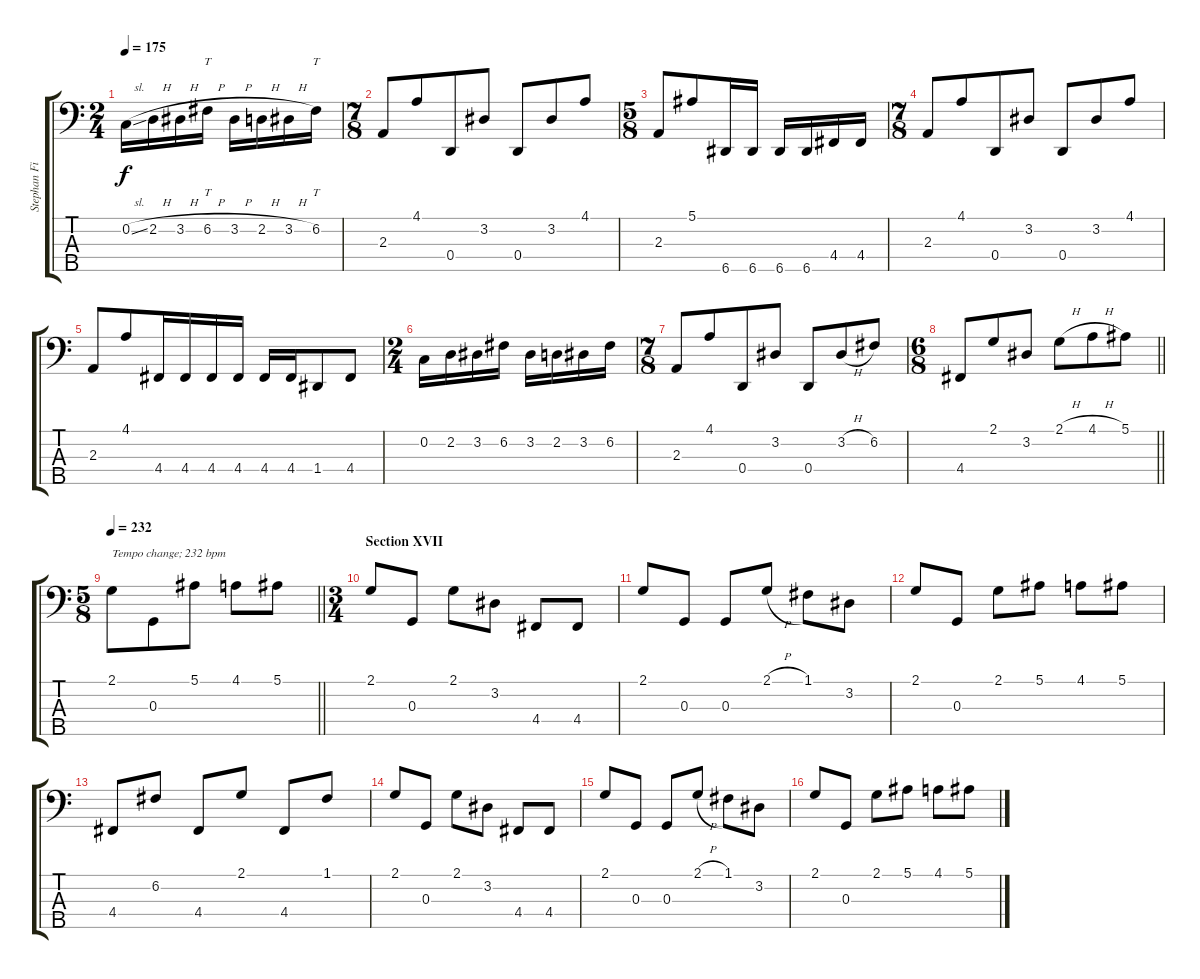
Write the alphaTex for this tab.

\track ("Stephan Fimmers" "Stephan Fi") {instrument electricbassfinger}
\staff {score tabs}
\tuning (F2 C2 G1 D1 A0) {hide}
\ts (2 4)
\tempo 175
\clef f4
\ks c
0.2{sl}.16{dy f} 2.2{h}.16 3.2{h}.16 6.2{h}.16{tt} 3.2{h}.16 2.2{h}.16 3.2{h}.16 6.2.16{tt} |
\ts (7 8)
2.3.8 4.1.8 0.4.8 3.2.8 0.4.8 3.2.8 4.1.8 |
\ts (5 8)
2.3.8 5.1.8 6.5.16 6.5.16 6.5.16 6.5.16 4.4.16 4.4.16 |
\ts (7 8)
2.3.8 4.1.8 0.4.8 3.2.8 0.4.8 3.2.8 4.1.8 |
2.3.8 4.1.8 4.4.16 4.4.16 4.4.16 4.4.16 4.4.16 4.4.16 1.4.8 4.4.8 |
\ts (2 4)
0.2.16 2.2.16 3.2.16 6.2.16 3.2.16 2.2.16 3.2.16 6.2.16 |
\ts (7 8)
2.3.8 4.1.8 0.4.8 3.2.8 0.4.8 3.2{h}.8 6.2.8 |
\ts (6 8)
\barLineRight lightlight
4.4.8 2.1.8 3.2.8 2.1{h}.8 4.1{h}.8 5.1.8 |
\ts (5 8)
\tempo 232
\barLineRight lightlight
2.1.8{txt "Tempo change; 232 bpm"} 0.3.8 5.1.8 4.1.8 5.1.8 |
\ts (3 4)
\section ("" "Section XVII")
2.1.8 0.3.8 2.1.8 3.2.8 4.4.8 4.4.8 |
2.1.8 0.3.8 0.3.8 2.1{h}.8 1.1.8 3.2.8 |
2.1.8 0.3.8 2.1.8 5.1.8 4.1.8 5.1.8 |
4.4.8 6.2.8 4.4.8 2.1.8 4.4.8 1.1.8 |
2.1.8 0.3.8 2.1.8 3.2.8 4.4.8 4.4.8 |
2.1.8 0.3.8 0.3.8 2.1{h}.8 1.1.8 3.2.8 |
2.1.8 0.3.8 2.1.8 5.1.8 4.1.8 5.1.8
